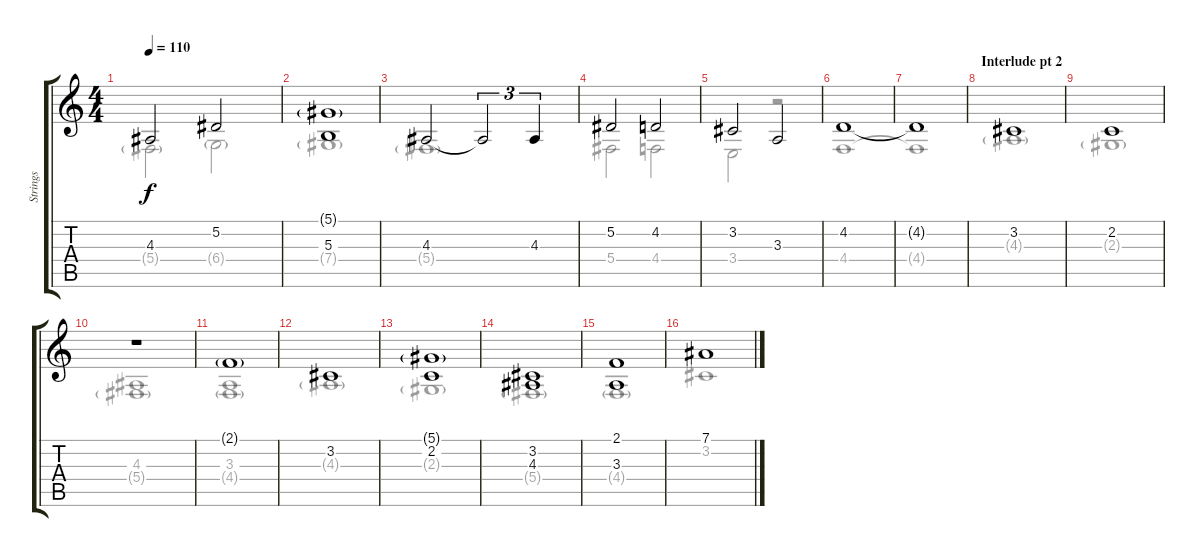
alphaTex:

\track ("Strings" "Strings") {instrument stringensemble1}
\staff {score tabs}
\tuning (Eb4 Bb3 Gb3 Db3 Ab2 Eb2) {hide}
\voice
\ts (4 4)
\tempo 110
\clef g2
\ks c
4.3.2{dy f} 5.2.2 |
(5.1{g} 5.3).1 |
4.3.2 4.3{t}.2{tu (3 2)} 4.3.4{tu (3 2)} |
5.2.2 4.2.2 |
3.2.2 3.3.2 |
4.2.1 |
4.2{t}.1 |
\section ("" "Interlude pt 2")
3.2.1 |
2.2.1 |
r.1 |
2.1{g}.1 |
3.2.1 |
(5.1{g} 2.2).1 |
(3.2 4.3).1 |
(2.1 3.3).1 |
7.1.1
\voice
\clef g2
\ottava regular
\simile none
\ks c
5.4{g}.2{dy f} 6.4{g}.2 |
7.4{g}.1 |
5.4{g}.1 |
5.4.2 4.4.2 |
3.4.2 r.2 |
4.4.1 |
4.4{t}.1 |
4.3{g}.1 |
2.3{g}.1 |
(4.3 5.4{g}).1 |
(3.3 4.4{g}).1 |
4.3{g}.1 |
2.3{g}.1 |
5.4{g}.1 |
4.4{g}.1 |
3.2.1
